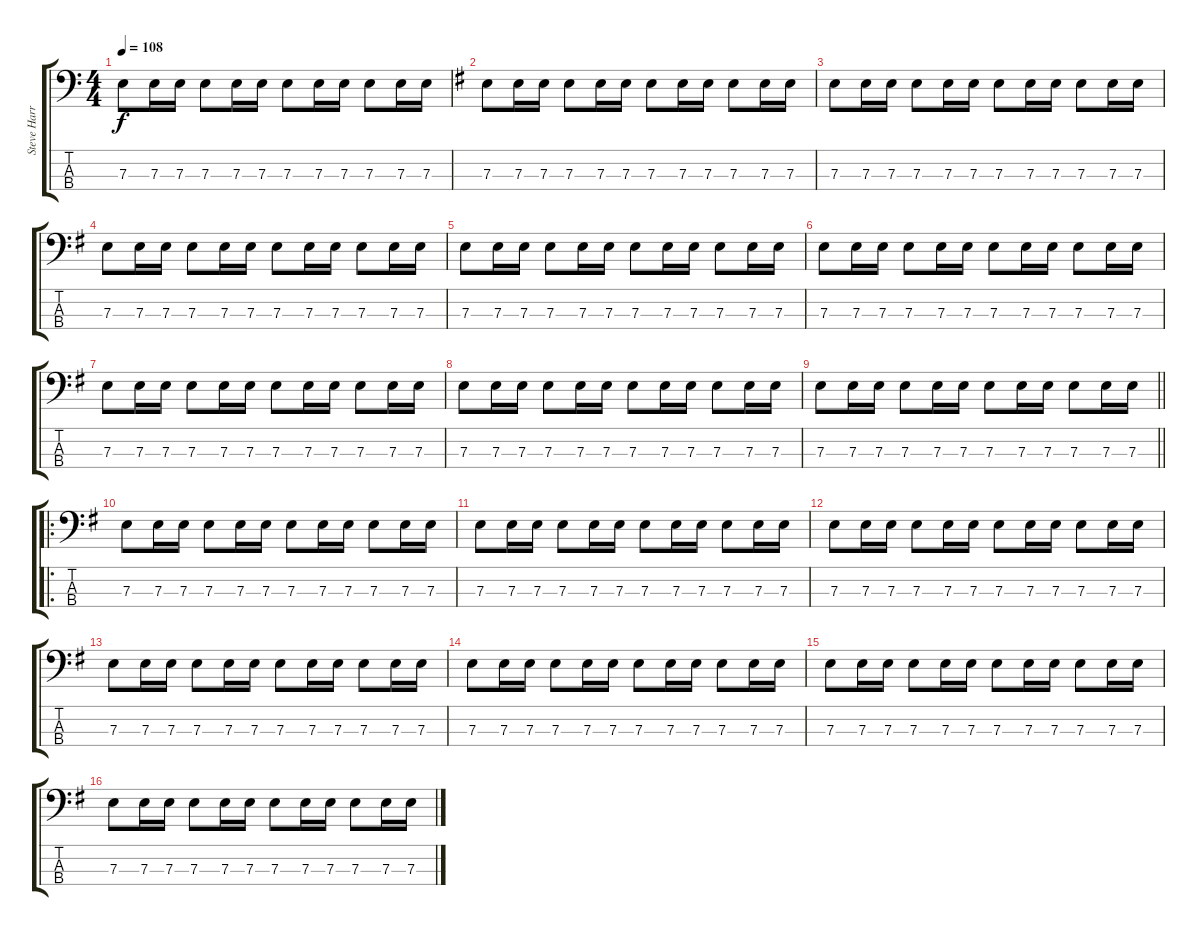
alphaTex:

\track ("Steve Harris" "Steve Harr") {instrument electricbassfinger}
\staff {score tabs}
\tuning (G2 D2 A1 E1) {hide}
\ts (4 4)
\tempo 108
\clef f4
\ks c
7.3.8{dy f instrument electricbassfinger} 7.3.16 7.3.16 7.3.8 7.3.16 7.3.16 7.3.8 7.3.16 7.3.16 7.3.8 7.3.16 7.3.16 |
\ks g
7.3.8 7.3.16 7.3.16 7.3.8 7.3.16 7.3.16 7.3.8 7.3.16 7.3.16 7.3.8 7.3.16 7.3.16 |
7.3.8 7.3.16 7.3.16 7.3.8 7.3.16 7.3.16 7.3.8 7.3.16 7.3.16 7.3.8 7.3.16 7.3.16 |
7.3.8 7.3.16 7.3.16 7.3.8 7.3.16 7.3.16 7.3.8 7.3.16 7.3.16 7.3.8 7.3.16 7.3.16 |
7.3.8 7.3.16 7.3.16 7.3.8 7.3.16 7.3.16 7.3.8 7.3.16 7.3.16 7.3.8 7.3.16 7.3.16 |
7.3.8 7.3.16 7.3.16 7.3.8 7.3.16 7.3.16 7.3.8 7.3.16 7.3.16 7.3.8 7.3.16 7.3.16 |
7.3.8 7.3.16 7.3.16 7.3.8 7.3.16 7.3.16 7.3.8 7.3.16 7.3.16 7.3.8 7.3.16 7.3.16 |
7.3.8 7.3.16 7.3.16 7.3.8 7.3.16 7.3.16 7.3.8 7.3.16 7.3.16 7.3.8 7.3.16 7.3.16 |
\barLineRight lightlight
7.3.8 7.3.16 7.3.16 7.3.8 7.3.16 7.3.16 7.3.8 7.3.16 7.3.16 7.3.8 7.3.16 7.3.16 |
\ro
7.3.8 7.3.16 7.3.16 7.3.8 7.3.16 7.3.16 7.3.8 7.3.16 7.3.16 7.3.8 7.3.16 7.3.16 |
7.3.8 7.3.16 7.3.16 7.3.8 7.3.16 7.3.16 7.3.8 7.3.16 7.3.16 7.3.8 7.3.16 7.3.16 |
7.3.8 7.3.16 7.3.16 7.3.8 7.3.16 7.3.16 7.3.8 7.3.16 7.3.16 7.3.8 7.3.16 7.3.16 |
7.3.8 7.3.16 7.3.16 7.3.8 7.3.16 7.3.16 7.3.8 7.3.16 7.3.16 7.3.8 7.3.16 7.3.16 |
7.3.8 7.3.16 7.3.16 7.3.8 7.3.16 7.3.16 7.3.8 7.3.16 7.3.16 7.3.8 7.3.16 7.3.16 |
7.3.8 7.3.16 7.3.16 7.3.8 7.3.16 7.3.16 7.3.8 7.3.16 7.3.16 7.3.8 7.3.16 7.3.16 |
7.3.8 7.3.16 7.3.16 7.3.8 7.3.16 7.3.16 7.3.8 7.3.16 7.3.16 7.3.8 7.3.16 7.3.16
